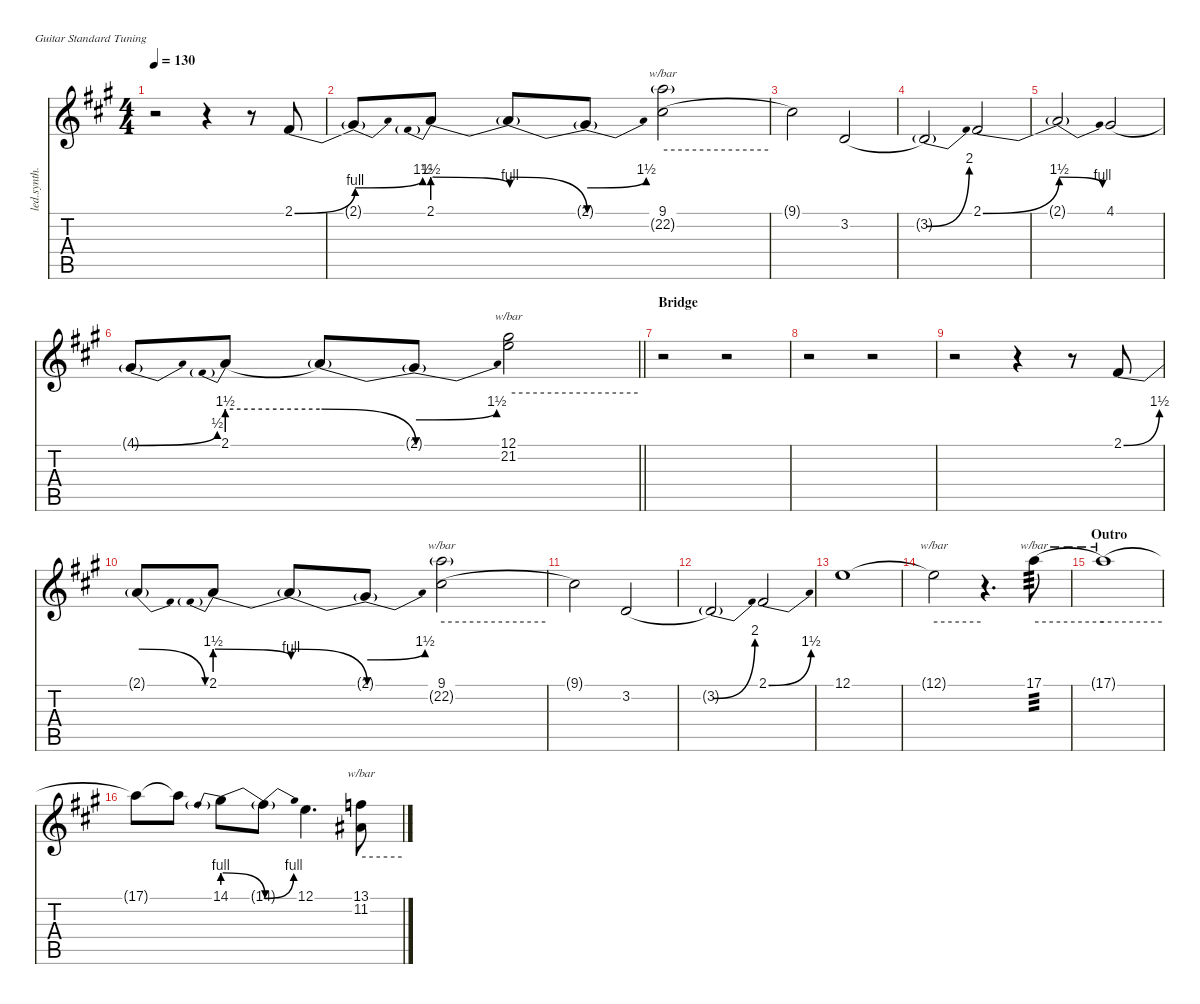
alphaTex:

\defaultSystemsLayout 4
\hideDynamics
\bracketExtendMode nobrackets
\track ("Synth 1" "led.synth.") {mute instrument lead2sawtooth}
\staff {score tabs}
\tuning (E4 B3 G3 D3 A2 E2)
\ts (4 4)
\tempo 130
\clef g2
\ks a
r.2{dy ppp} r.4 r.8 2.1{be (bend 0 0 60 4) acc #}.8{dy ff} |
2.1{be (bend 0 4 60 6) t}.8{dy f} 2.1{be (prebendrelease 0 6 60 4)}.8{dy ff} 2.1{be (release 0 6 60 0) t}.8{dy f} 2.1{be (bend 0 4 60 6) t}.8 (9.1{acc #} 22.2{g acc forcenatural}).2{tbe (hold default 0 0 60 0) dy ff} |
9.1{t acc #}.2{dy f} 3.2{be (hold 0 0 60 0) acc forcenatural}.2{dy mf} |
3.2{be (bend 0 0 60 8) t acc forcenatural}.2{dy f} 2.1{be (bend 0 0 60 6) acc #}.2{dy ff} |
2.1{be (release 0 6 60 4) t}.2{dy f} 4.1{be (hold 0 0 60 0) acc #}.2{dy ff} |
\barLineRight lightlight
4.1{be (bend 0 0 60 2) t acc #}.8{dy f} 2.1{be (prebend 0 6 60 6)}.8{dy ff} 2.1{be (release 0 6 60 0) t}.8{dy f} 2.1{be (bend 0 4 60 6) t}.8 (12.1{acc forcenatural} 21.2{acc #}).2{tbe (hold default 0 0 60 0) dy fff} |
\section ("" "Bridge")
r.2 r.2 |
r.2 r.2 |
r.2 r.4 r.8 2.1{be (bend 0 0 60 6) acc #}.8{dy ff} |
2.1{be (release 0 6 60 0) t}.8{dy f} 2.1{be (prebendrelease 0 6 60 4)}.8{dy ff} 2.1{be (release 0 6 60 0) t}.8{dy f} 2.1{be (bend 0 4 60 6) t}.8 (9.1{acc #} 22.2{g acc forcenatural}).2{tbe (hold default 0 0 60 0) dy ff} |
9.1{t acc #}.2{dy f} 3.2{be (hold 0 0 60 0) acc forcenatural}.2{dy mf} |
3.2{be (bend 0 0 60 8) t acc forcenatural}.2{dy f} 2.1{be (bend 0 0 3 6) acc #}.2{dy ff} |
12.1{acc forcenatural}.1{dy f} |
12.1{t acc forcenatural}.2{tbe (hold default 0 0 60 0)} r.4{d} 17.1{acc forcenatural}.8{tbe (hold default 0 0 60 0) tp 3 dy fff} |
\section ("" "Outro")
17.1{t acc forcenatural}.1{tbe (hold default 0 0 60 0) dy f} |
17.1{t acc forcenatural}.8 17.1{t acc forcenatural}.8 14.1{be (prebendrelease 0 4 60 0)}.8 14.1{be (bend 0 0 60 4) t acc #}.8 12.1{acc forcenatural}.4{d} (13.1{acc forcenatural} 11.2{acc #}).8{tbe (hold default 0 0 60 0)}
